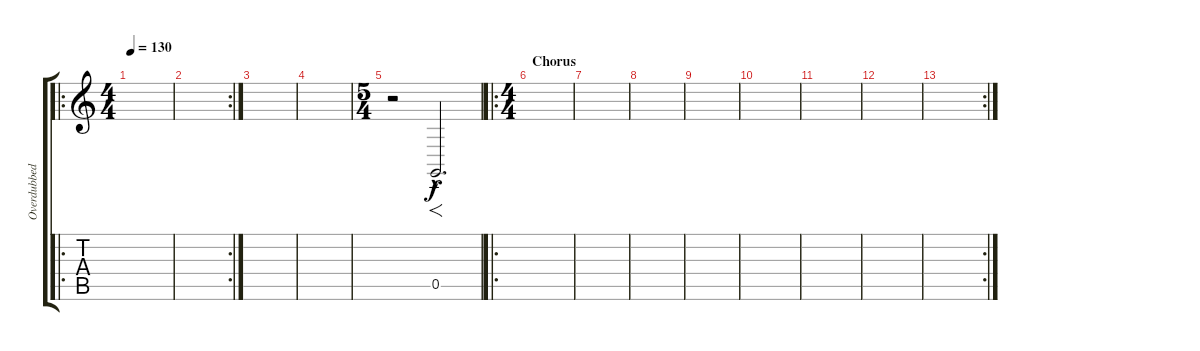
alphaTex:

\track ("Overdubbed Stuff" "Overdubbed") {instrument acousticgrandpiano}
\staff {score tabs}
\tuning (D4 A3 F3 C3 G2 C2) {hide}
\ro
\ts (4 4)
\tempo 130
\clef g2
\ks c
|
\rc 2
|
|
|
\ts (5 4)
r.2 0.5{hac}.2{f d dy f instrument fx7echoes} |
\ro
\ts (4 4)
\section ("" "Chorus")
|
|
|
|
|
|
|
\rc 2
